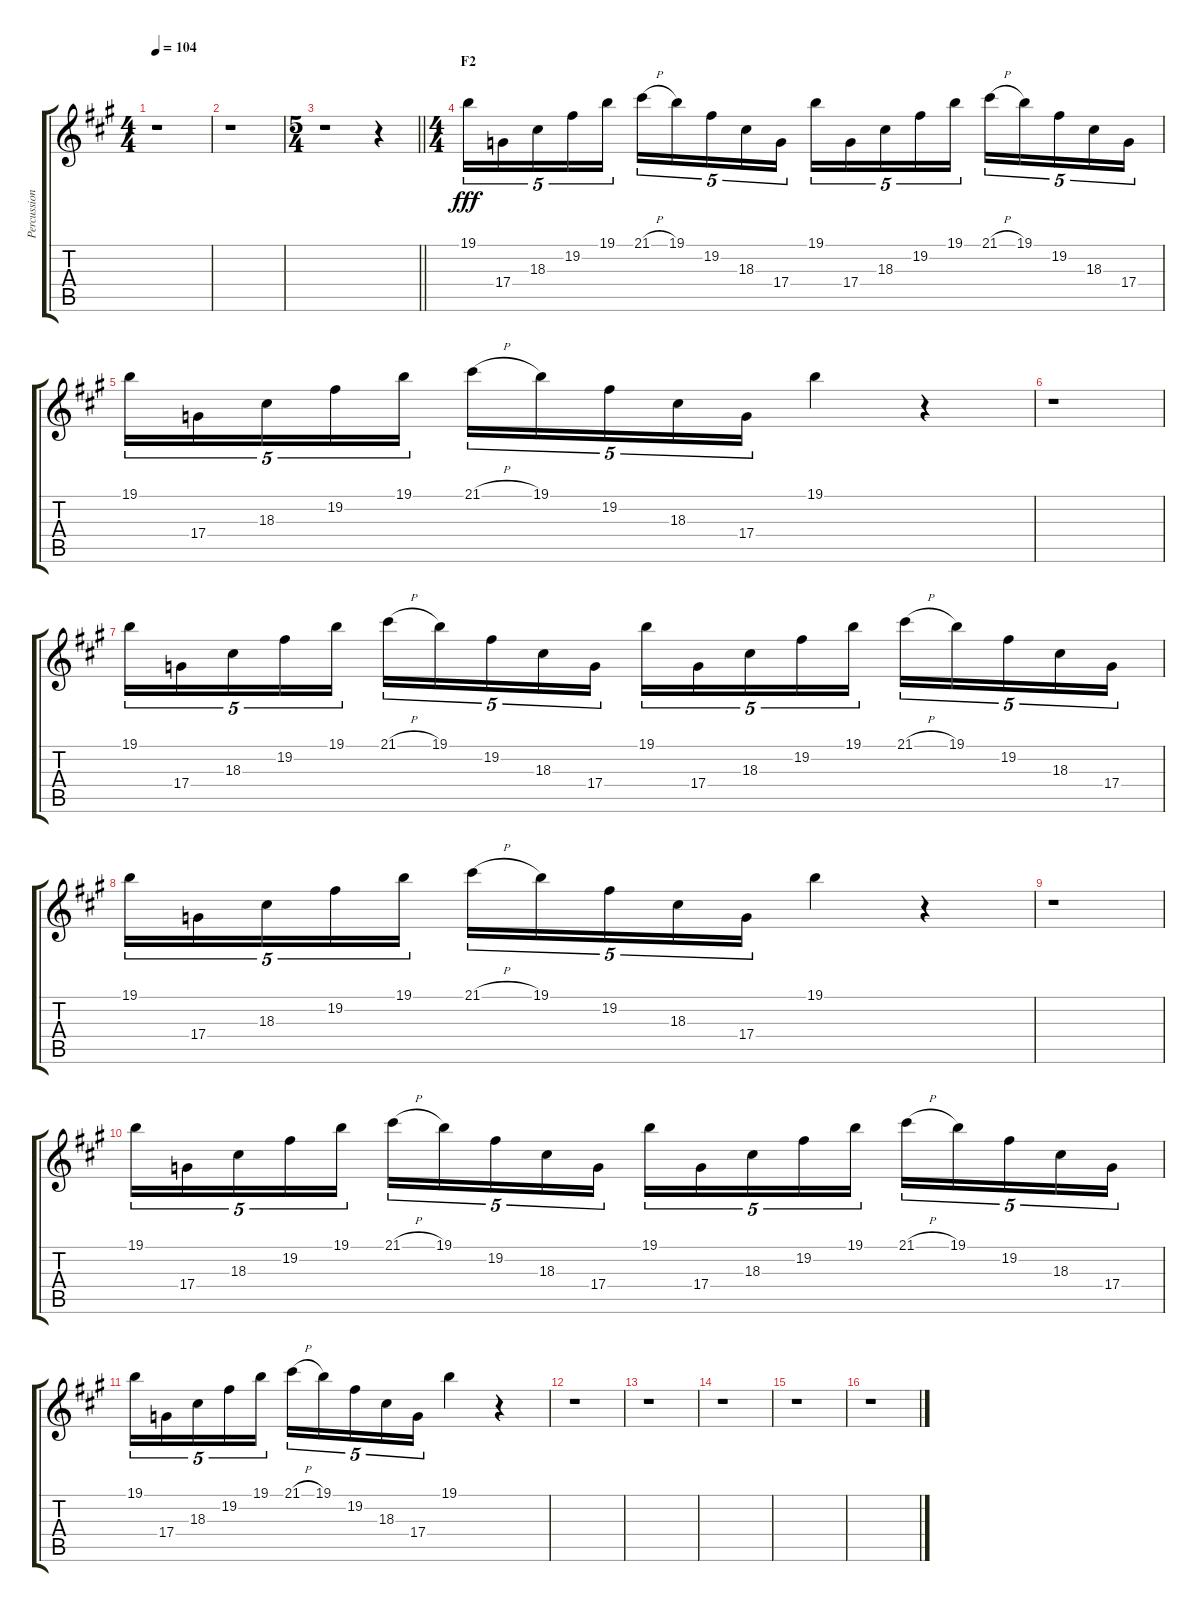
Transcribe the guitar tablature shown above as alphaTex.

\track ("Percussion" "Percussion") {instrument vibraphone}
\staff {score tabs}
\tuning (E4 B3 G3 D3 A2 E2) {hide}
\ts (4 4)
\tempo 104
\clef g2
\ks a
r.1{dy fff} |
r.1 |
\ts (5 4)
\barLineRight lightlight
r.1 r.4 |
\ts (4 4)
\section ("" "F2")
19.1.16{tu (5 4)} 17.4.16{tu (5 4)} 18.3.16{tu (5 4)} 19.2.16{tu (5 4)} 19.1.16{tu (5 4)} 21.1{h}.16{tu (5 4)} 19.1.16{tu (5 4)} 19.2.16{tu (5 4)} 18.3.16{tu (5 4)} 17.4.16{tu (5 4)} 19.1.16{tu (5 4)} 17.4.16{tu (5 4)} 18.3.16{tu (5 4)} 19.2.16{tu (5 4)} 19.1.16{tu (5 4)} 21.1{h}.16{tu (5 4)} 19.1.16{tu (5 4)} 19.2.16{tu (5 4)} 18.3.16{tu (5 4)} 17.4.16{tu (5 4)} |
19.1.16{tu (5 4)} 17.4.16{tu (5 4)} 18.3.16{tu (5 4)} 19.2.16{tu (5 4)} 19.1.16{tu (5 4)} 21.1{h}.16{tu (5 4)} 19.1.16{tu (5 4)} 19.2.16{tu (5 4)} 18.3.16{tu (5 4)} 17.4.16{tu (5 4)} 19.1.4 r.4 |
r.1 |
19.1.16{tu (5 4)} 17.4.16{tu (5 4)} 18.3.16{tu (5 4)} 19.2.16{tu (5 4)} 19.1.16{tu (5 4)} 21.1{h}.16{tu (5 4)} 19.1.16{tu (5 4)} 19.2.16{tu (5 4)} 18.3.16{tu (5 4)} 17.4.16{tu (5 4)} 19.1.16{tu (5 4)} 17.4.16{tu (5 4)} 18.3.16{tu (5 4)} 19.2.16{tu (5 4)} 19.1.16{tu (5 4)} 21.1{h}.16{tu (5 4)} 19.1.16{tu (5 4)} 19.2.16{tu (5 4)} 18.3.16{tu (5 4)} 17.4.16{tu (5 4)} |
19.1.16{tu (5 4)} 17.4.16{tu (5 4)} 18.3.16{tu (5 4)} 19.2.16{tu (5 4)} 19.1.16{tu (5 4)} 21.1{h}.16{tu (5 4)} 19.1.16{tu (5 4)} 19.2.16{tu (5 4)} 18.3.16{tu (5 4)} 17.4.16{tu (5 4)} 19.1.4 r.4 |
r.1 |
19.1.16{tu (5 4)} 17.4.16{tu (5 4)} 18.3.16{tu (5 4)} 19.2.16{tu (5 4)} 19.1.16{tu (5 4)} 21.1{h}.16{tu (5 4)} 19.1.16{tu (5 4)} 19.2.16{tu (5 4)} 18.3.16{tu (5 4)} 17.4.16{tu (5 4)} 19.1.16{tu (5 4)} 17.4.16{tu (5 4)} 18.3.16{tu (5 4)} 19.2.16{tu (5 4)} 19.1.16{tu (5 4)} 21.1{h}.16{tu (5 4)} 19.1.16{tu (5 4)} 19.2.16{tu (5 4)} 18.3.16{tu (5 4)} 17.4.16{tu (5 4)} |
19.1.16{tu (5 4)} 17.4.16{tu (5 4)} 18.3.16{tu (5 4)} 19.2.16{tu (5 4)} 19.1.16{tu (5 4)} 21.1{h}.16{tu (5 4)} 19.1.16{tu (5 4)} 19.2.16{tu (5 4)} 18.3.16{tu (5 4)} 17.4.16{tu (5 4)} 19.1.4 r.4 |
r.1 |
r.1 |
r.1 |
r.1 |
r.1
